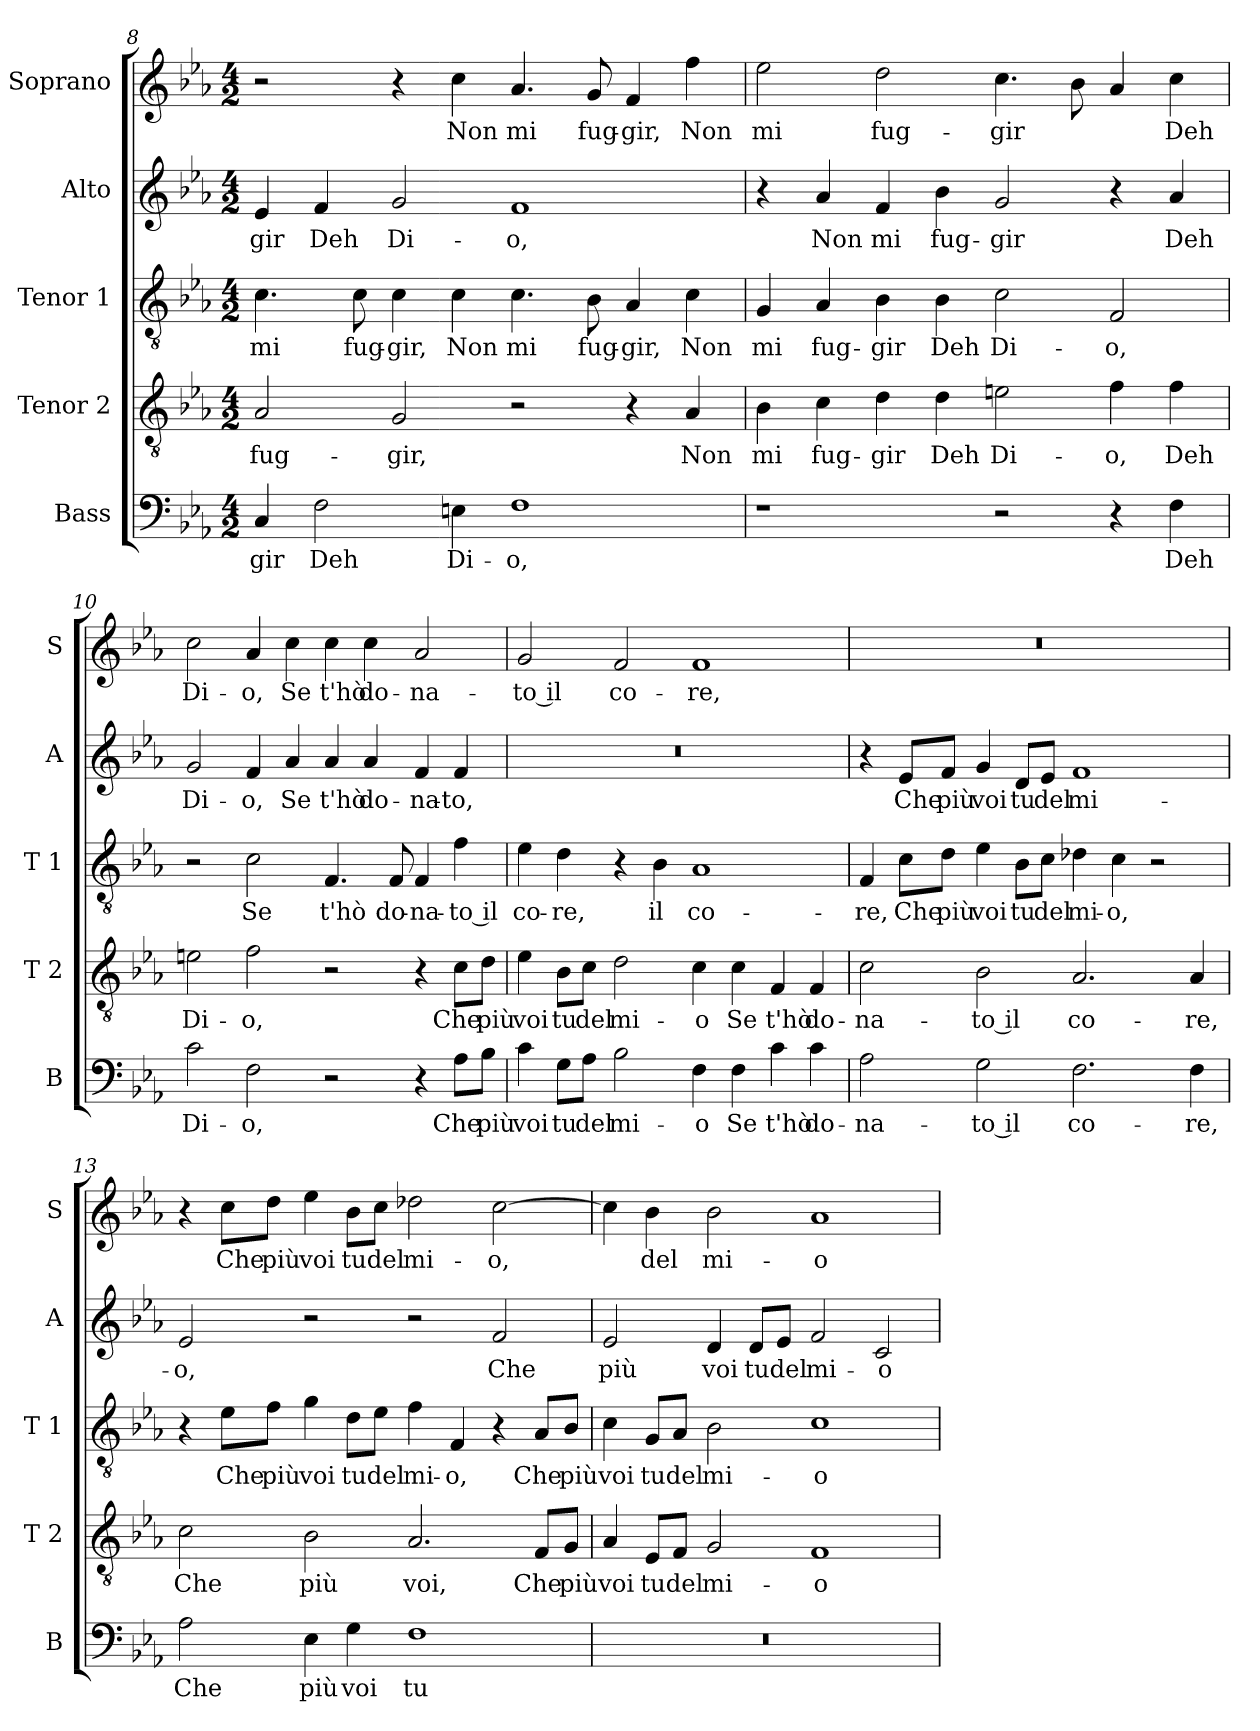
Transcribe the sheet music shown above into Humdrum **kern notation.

**kern	**text	**kern	**text	**kern	**text	**kern	**text	**kern	**text
*part5	*part5	*part4	*part4	*part3	*part3	*part2	*part2	*part1	*part1
*staff5	*staff5	*staff4	*staff4	*staff3	*staff3	*staff2	*staff2	*staff1	*staff1
*I"Bass	*	*I"Tenor 2	*	*I"Tenor 1	*	*I"Alto	*	*I"Soprano	*
*I'B	*	*I'T 2	*	*I'T 1	*	*I'A	*	*I'S	*
*clefF4	*	*clefGv2	*	*clefGv2	*	*clefG2	*	*clefG2	*
*k[b-e-a-]	*	*k[b-e-a-]	*	*k[b-e-a-]	*	*k[b-e-a-]	*	*k[b-e-a-]	*
*E-:	*	*E-:	*	*E-:	*	*E-:	*	*E-:	*
*M4/2	*	*M4/2	*	*M4/2	*	*M4/2	*	*M4/2	*
=8	=8	=8	=8	=8	=8	=8	=8	=8	=8
!	!LO:LY:b	!	!LO:LY:b	!	!LO:LY:b	!	!LO:LY:b	!	!
4C/	-gir	2A-/	fug-	4.c\	mi	4e-/	-gir	2r	.
!	!LO:LY:b	!	!	!	!	!	!LO:LY:b	!	!
2F\	Deh	.	.	.	.	4f/	Deh	.	.
!	!	!	!	!	!LO:LY:b	!	!	!	!
.	.	.	.	8c\	fug-	.	.	.	.
!	!	!	!LO:LY:b	!	!LO:LY:b	!	!LO:LY:b	!	!
.	.	2G/	-gir,	4c\	-gir,	2g/	Di-	4r	.
!	!LO:LY:b	!	!	!	!LO:LY:b	!	!	!	!LO:LY:b
4En\	Di-	.	.	4c\	Non	.	.	4cc\	Non
!	!LO:LY:b	!	!	!	!LO:LY:b	!	!LO:LY:b	!	!LO:LY:b
1F	-o,	2r	.	4.c\	mi	1f	-o,	4.a-/	mi
!	!	!	!	!	!LO:LY:b	!	!	!	!LO:LY:b
.	.	.	.	8B-\	fug-	.	.	8g/	fug-
!	!	!	!	!	!LO:LY:b	!	!	!	!LO:LY:b
.	.	4r	.	4A-/	-gir,	.	.	4f/	-gir,
!	!	!	!LO:LY:b	!	!LO:LY:b	!	!	!	!LO:LY:b
.	.	4A-/	Non	4c\	Non	.	.	4ff\	Non
=9	=9	=9	=9	=9	=9	=9	=9	=9	=9
!	!	!	!LO:LY:b	!	!LO:LY:b	!	!	!	!LO:LY:b
1r	.	4B-\	mi	4G/	mi	4r	.	2ee-\	mi
!	!	!	!LO:LY:b	!	!LO:LY:b	!	!LO:LY:b	!	!
.	.	4c\	fug-	4A-/	fug-	4a-/	Non	.	.
!	!	!	!LO:LY:b	!	!LO:LY:b	!	!LO:LY:b	!	!LO:LY:b
.	.	4d\	-gir	4B-\	-gir	4f/	mi	2dd\	fug-
!	!	!	!LO:LY:b	!	!LO:LY:b	!	!LO:LY:b	!	!
.	.	4d\	Deh	4B-\	Deh	4b-\	fug-	.	.
!	!	!	!LO:LY:b	!	!LO:LY:b	!	!LO:LY:b	!	!LO:LY:b
2r	.	2en\	Di-	2c\	Di-	2g/	-gir	4.cc\	-gir
.	.	.	.	.	.	.	.	8b-\	.
!	!	!	!LO:LY:b	!	!LO:LY:b	!	!	!	!
4r	.	4f\	-o,	2F/	-o,	4r	.	4a-/	.
!	!LO:LY:b	!	!LO:LY:b	!	!	!	!LO:LY:b	!	!LO:LY:b
4F\	Deh	4f\	Deh	.	.	4a-/	Deh	4cc\	Deh
!!LO:LB:g=z
=10	=10	=10	=10	=10	=10	=10	=10	=10	=10
!	!LO:LY:b	!	!LO:LY:b	!	!	!	!LO:LY:b	!	!LO:LY:b
2c\	Di-	2en\	Di-	2r	.	2g/	Di-	2cc\	Di-
!	!LO:LY:b	!	!LO:LY:b	!	!LO:LY:b	!	!LO:LY:b	!	!LO:LY:b
2F\	-o,	2f\	-o,	2c\	Se	4f/	-o,	4a-/	-o,
!	!	!	!	!	!	!	!LO:LY:b	!	!LO:LY:b
.	.	.	.	.	.	4a-/	Se	4cc\	Se
!	!	!	!	!	!LO:LY:b	!	!LO:LY:b	!	!LO:LY:b
2r	.	2r	.	4.F/	t'hò	4a-/	t'hò	4cc\	t'hò
!	!	!	!	!	!	!	!LO:LY:b	!	!LO:LY:b
.	.	.	.	.	.	4a-/	do-	4cc\	do-
!	!	!	!	!	!LO:LY:b	!	!	!	!
.	.	.	.	8F/	do-	.	.	.	.
!	!	!	!	!	!LO:LY:b	!	!LO:LY:b	!	!LO:LY:b
4r	.	4r	.	4F/	-na-	4f/	-na-	2a-/	-na-
!	!LO:LY:b	!	!LO:LY:b	!	!LO:LY:b	!	!LO:LY:b	!	!
8A-\L	Che	8c\L	Che	4f\	-to il	4f/	-to,	.	.
!	!LO:LY:b	!	!LO:LY:b	!	!	!	!	!	!
8B-\J	più	8d\J	più	.	.	.	.	.	.
=11	=11	=11	=11	=11	=11	=11	=11	=11	=11
!	!LO:LY:b	!	!LO:LY:b	!	!LO:LY:b	!	!	!	!LO:LY:b
4c\	voi	4e-\	voi	4e-\	co-	0r	.	2g/	-to il
!	!LO:LY:b	!	!LO:LY:b	!	!LO:LY:b	!	!	!	!
8G\L	tu	8B-\L	tu	4d\	-re,	.	.	.	.
!	!LO:LY:b	!	!LO:LY:b	!	!	!	!	!	!
8A-\J	del	8c\J	del	.	.	.	.	.	.
!	!LO:LY:b	!	!LO:LY:b	!	!	!	!	!	!LO:LY:b
2B-\	mi-	2d\	mi-	4r	.	.	.	2f/	co-
!	!	!	!	!	!LO:LY:b	!	!	!	!
.	.	.	.	4B-\	il	.	.	.	.
!	!LO:LY:b	!	!LO:LY:b	!	!LO:LY:b	!	!	!	!LO:LY:b
4F\	-o	4c\	-o	1A-	co-	.	.	1f	-re,
!	!LO:LY:b	!	!LO:LY:b	!	!	!	!	!	!
4F\	Se	4c\	Se	.	.	.	.	.	.
!	!LO:LY:b	!	!LO:LY:b	!	!	!	!	!	!
4c\	t'hò	4F/	t'hò	.	.	.	.	.	.
!	!LO:LY:b	!	!LO:LY:b	!	!	!	!	!	!
4c\	do-	4F/	do-	.	.	.	.	.	.
=12	=12	=12	=12	=12	=12	=12	=12	=12	=12
!	!LO:LY:b	!	!LO:LY:b	!	!LO:LY:b	!	!	!	!
2A-\	-na-	2c\	-na-	4F/	-re,	4r	.	0r	.
!	!	!	!	!	!LO:LY:b	!	!LO:LY:b	!	!
.	.	.	.	8c\L	Che	8e-/L	Che	.	.
!	!	!	!	!	!LO:LY:b	!	!LO:LY:b	!	!
.	.	.	.	8d\J	più	8f/J	più	.	.
!	!LO:LY:b	!	!LO:LY:b	!	!LO:LY:b	!	!LO:LY:b	!	!
2G\	-to il	2B-\	-to il	4e-\	voi	4g/	voi	.	.
!	!	!	!	!	!LO:LY:b	!	!LO:LY:b	!	!
.	.	.	.	8B-\L	tu	8d/L	tu	.	.
!	!	!	!	!	!LO:LY:b	!	!LO:LY:b	!	!
.	.	.	.	8c\J	del	8e-/J	del	.	.
!	!LO:LY:b	!	!LO:LY:b	!	!LO:LY:b	!	!LO:LY:b	!	!
2.F\	co-	2.A-/	co-	4d-X\	mi-	1f	mi-	.	.
!	!	!	!	!	!LO:LY:b	!	!	!	!
.	.	.	.	4c\	-o,	.	.	.	.
.	.	.	.	2r	.	.	.	.	.
!	!LO:LY:b	!	!LO:LY:b	!	!	!	!	!	!
4F\	-re,	4A-/	-re,	.	.	.	.	.	.
!!LO:LB:g=z
=13	=13	=13	=13	=13	=13	=13	=13	=13	=13
!	!LO:LY:b	!	!LO:LY:b	!	!	!	!LO:LY:b	!	!
2A-\	Che	2c\	Che	4r	.	2e-/	-o,	4r	.
!	!	!	!	!	!LO:LY:b	!	!	!	!LO:LY:b
.	.	.	.	8e-\L	Che	.	.	8cc\L	Che
!	!	!	!	!	!LO:LY:b	!	!	!	!LO:LY:b
.	.	.	.	8f\J	più	.	.	8dd\J	più
!	!LO:LY:b	!	!LO:LY:b	!	!LO:LY:b	!	!	!	!LO:LY:b
4E-\	più	2B-\	più	4g\	voi	2r	.	4ee-\	voi
!	!LO:LY:b	!	!	!	!LO:LY:b	!	!	!	!LO:LY:b
4G\	voi	.	.	8d\L	tu	.	.	8b-\L	tu
!	!	!	!	!	!LO:LY:b	!	!	!	!LO:LY:b
.	.	.	.	8e-\J	del	.	.	8cc\J	del
!	!LO:LY:b	!	!LO:LY:b	!	!LO:LY:b	!	!	!	!LO:LY:b
1F	tu	2.A-/	voi,	4f\	mi-	2r	.	2dd-X\	mi-
!	!	!	!	!	!LO:LY:b	!	!	!	!
.	.	.	.	4F/	-o,	.	.	.	.
!	!	!	!	!	!	!	!LO:LY:b	!	!LO:LY:b
.	.	.	.	4r	.	2f/	Che	[2cc\	-o,
!	!	!	!LO:LY:b	!	!LO:LY:b	!	!	!	!
.	.	8F/L	Che	8A-/L	Che	.	.	.	.
!	!	!	!LO:LY:b	!	!LO:LY:b	!	!	!	!
.	.	8G/J	più	8B-/J	più	.	.	.	.
=14	=14	=14	=14	=14	=14	=14	=14	=14	=14
!	!	!	!LO:LY:b	!	!LO:LY:b	!	!LO:LY:b	!	!
0r	.	4A-/	voi	4c\	voi	2e-/	più	4cc\]	.
!	!	!	!LO:LY:b	!	!LO:LY:b	!	!	!	!LO:LY:b
.	.	8E-/L	tu	8G/L	tu	.	.	4b-\	del
!	!	!	!LO:LY:b	!	!LO:LY:b	!	!	!	!
.	.	8F/J	del	8A-/J	del	.	.	.	.
!	!	!	!LO:LY:b	!	!LO:LY:b	!	!LO:LY:b	!	!LO:LY:b
.	.	2G/	mi-	2B-\	mi-	4d/	voi	2b-\	mi-
!	!	!	!	!	!	!	!LO:LY:b	!	!
.	.	.	.	.	.	8d/L	tu	.	.
!	!	!	!	!	!	!	!LO:LY:b	!	!
.	.	.	.	.	.	8e-/J	del	.	.
!	!	!	!LO:LY:b	!	!LO:LY:b	!	!LO:LY:b	!	!LO:LY:b
.	.	1F	-o	1c	-o	2f/	mi-	1a-	-o
!	!	!	!	!	!	!	!LO:LY:b	!	!
.	.	.	.	.	.	2c/	-o	.	.
=	=	=	=	=	=	=	=	=	=
*-	*-	*-	*-	*-	*-	*-	*-	*-	*-
